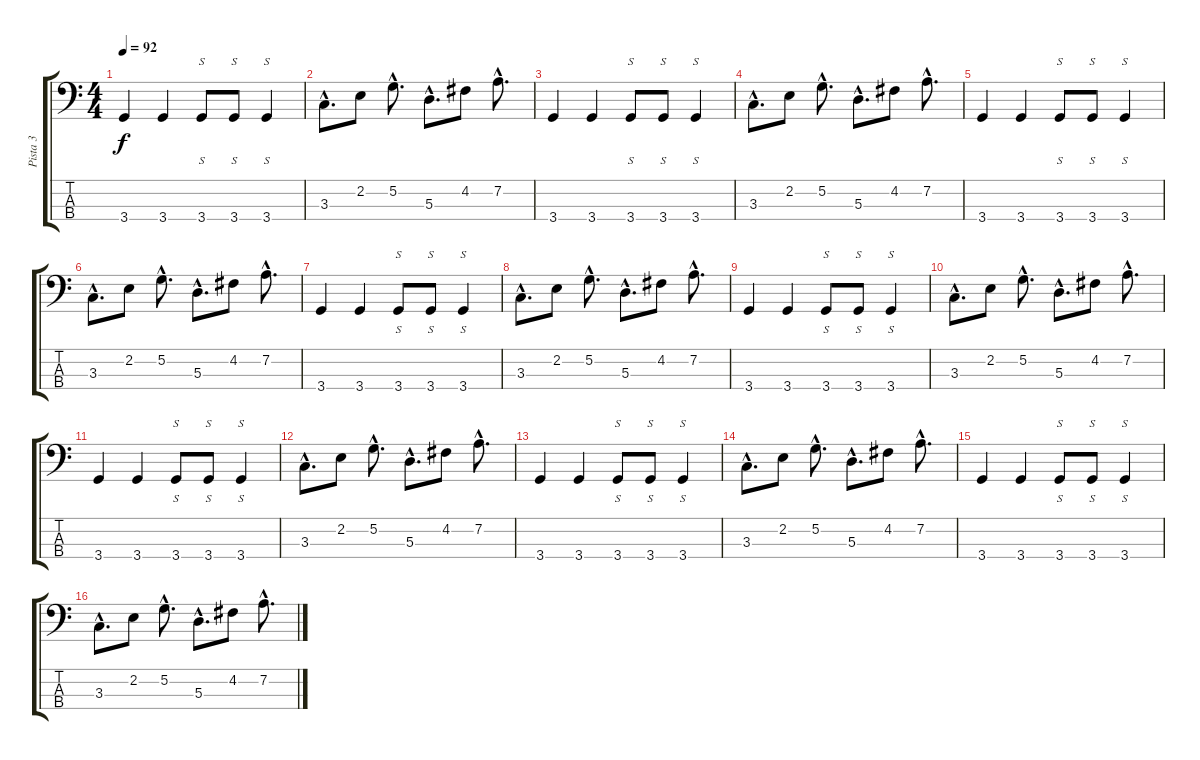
\track ("Pista 3" "Pista 3") {instrument electricbassfinger}
\staff {score tabs}
\tuning (G2 D2 A1 E1) {hide}
\ts (4 4)
\tempo 92
\clef f4
\ks c
3.4.4{dy f instrument electricbassfinger} 3.4.4 3.4.8{s} 3.4.8{s} 3.4.4{s} |
3.3{hac}.8{d} 2.2.8 5.2{hac}.8{d} 5.3{hac}.8{d} 4.2.8 7.2{hac}.8{d} |
3.4.4 3.4.4 3.4.8{s} 3.4.8{s} 3.4.4{s} |
3.3{hac}.8{d} 2.2.8 5.2{hac}.8{d} 5.3{hac}.8{d} 4.2.8 7.2{hac}.8{d} |
3.4.4 3.4.4 3.4.8{s} 3.4.8{s} 3.4.4{s} |
3.3{hac}.8{d} 2.2.8 5.2{hac}.8{d} 5.3{hac}.8{d} 4.2.8 7.2{hac}.8{d} |
3.4.4 3.4.4 3.4.8{s} 3.4.8{s} 3.4.4{s} |
3.3{hac}.8{d} 2.2.8 5.2{hac}.8{d} 5.3{hac}.8{d} 4.2.8 7.2{hac}.8{d} |
3.4.4 3.4.4 3.4.8{s} 3.4.8{s} 3.4.4{s} |
3.3{hac}.8{d} 2.2.8 5.2{hac}.8{d} 5.3{hac}.8{d} 4.2.8 7.2{hac}.8{d} |
3.4.4 3.4.4 3.4.8{s} 3.4.8{s} 3.4.4{s} |
3.3{hac}.8{d} 2.2.8 5.2{hac}.8{d} 5.3{hac}.8{d} 4.2.8 7.2{hac}.8{d} |
3.4.4 3.4.4 3.4.8{s} 3.4.8{s} 3.4.4{s} |
3.3{hac}.8{d} 2.2.8 5.2{hac}.8{d} 5.3{hac}.8{d} 4.2.8 7.2{hac}.8{d} |
3.4.4 3.4.4 3.4.8{s} 3.4.8{s} 3.4.4{s} |
3.3{hac}.8{d} 2.2.8 5.2{hac}.8{d} 5.3{hac}.8{d} 4.2.8 7.2{hac}.8{d}
